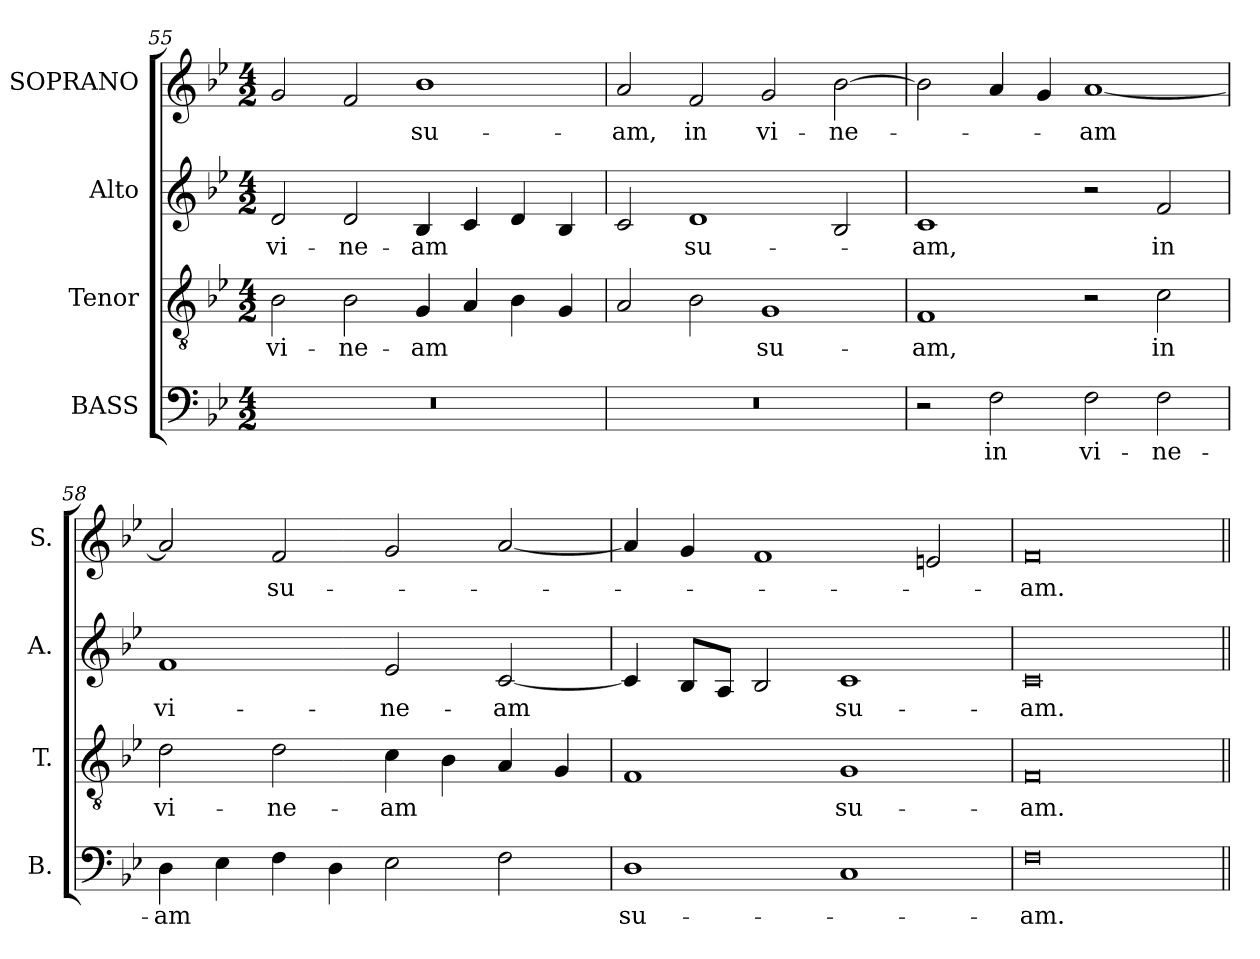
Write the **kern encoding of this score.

**kern	**text	**kern	**text	**kern	**text	**kern	**text
*part4	*part4	*part3	*part3	*part2	*part2	*part1	*part1
*staff4	*staff4	*staff3	*staff3	*staff2	*staff2	*staff1	*staff1
*I"BASS	*	*I"Tenor	*	*I"Alto	*	*I"SOPRANO	*
*I'B.	*	*I'T.	*	*I'A.	*	*I'S.	*
!!LO:PB:g=z
*clefF4	*	*clefGv2	*	*clefG2	*	*clefG2	*
*	*	*ITrd7c12	*	*	*	*	*
*k[b-e-]	*	*k[b-e-]	*	*k[b-e-]	*	*k[b-e-]	*
*B-:	*	*B-:	*	*B-:	*	*B-:	*
*M4/2	*	*M4/2	*	*M4/2	*	*M4/2	*
=55	=55	=55	=55	=55	=55	=55	=55
!LO:N:vis=1	!	!	!	!	!	!	!
!	!	!	!LO:LY:b:color=#000000	!	!	!	!
!	!	!	!	!	!LO:LY:b:color=#000000	!	!
0r	.	2BB-i\	vi-	2di/	vi-	2gi/	.
!	!	!	!LO:LY:b:color=#000000	!	!	!	!
!	!	!	!	!	!LO:LY:b:color=#000000	!	!
.	.	2BB-i\	-ne-	2di/	-ne-	2fi/	.
!	!	!	!LO:LY:b:color=#000000	!	!	!	!
!	!	!	!	!	!LO:LY:b:color=#000000	!	!
!	!	!	!	!	!	!	!LO:LY:b:color=#000000
.	.	4GGi/	-am	4B-i/	-am	1b-i	su-
.	.	4AAi/	.	4ci/	.	.	.
.	.	4BB-i\	.	4di/	.	.	.
.	.	4GGi/	.	4B-i/	.	.	.
=56	=56	=56	=56	=56	=56	=56	=56
!LO:N:vis=1	!	!	!	!	!	!	!
!	!	!	!	!	!	!	!LO:LY:b:color=#000000
0r	.	2AAi/	.	2ci/	.	2ai/	-am,
!	!	!	!	!	!LO:LY:b:color=#000000	!	!
!	!	!	!	!	!	!	!LO:LY:b:color=#000000
.	.	2BB-i\	.	1di	su-	2fi/	in
!	!	!	!LO:LY:b:color=#000000	!	!	!	!
!	!	!	!	!	!	!	!LO:LY:b:color=#000000
.	.	1GGi	su-	.	.	2gi/	vi-
!	!	!	!	!	!	!	!LO:LY:b:color=#000000
.	.	.	.	2B-i/	.	[2b-i\	-ne-
=57	=57	=57	=57	=57	=57	=57	=57
!	!	!	!LO:LY:b:color=#000000	!	!	!	!
!	!	!	!	!	!LO:LY:b:color=#000000	!	!
2r	.	1FFi	-am,	1ci	-am,	2b-i\]	.
!	!LO:LY:b:color=#000000	!	!	!	!	!	!
2Fi\	in	.	.	.	.	4ai/	.
.	.	.	.	.	.	4gi/	.
!	!LO:LY:b:color=#000000	!	!	!	!	!	!
!	!	!	!	!	!	!	!LO:LY:b:color=#000000
2Fi\	vi-	2r	.	2r	.	[1ai	-am
!	!LO:LY:b:color=#000000	!	!	!	!	!	!
!	!	!	!LO:LY:b:color=#000000	!	!	!	!
!	!	!	!	!	!LO:LY:b:color=#000000	!	!
2Fi\	-ne-	2Ci\	in	2fi/	in	.	.
=58	=58	=58	=58	=58	=58	=58	=58
!	!LO:LY:b:color=#000000	!	!	!	!	!	!
!	!	!	!LO:LY:b:color=#000000	!	!	!	!
!	!	!	!	!	!LO:LY:b:color=#000000	!	!
4Di\	-am	2Di\	vi-	1fi	vi-	2ai/]	.
4E-i\	.	.	.	.	.	.	.
!	!	!	!LO:LY:b:color=#000000	!	!	!	!
!	!	!	!	!	!	!	!LO:LY:b:color=#000000
4Fi\	.	2Di\	-ne-	.	.	2fi/	su-
4Di\	.	.	.	.	.	.	.
!	!	!	!LO:LY:b:color=#000000	!	!	!	!
!	!	!	!	!	!LO:LY:b:color=#000000	!	!
2E-i\	.	4Ci\	-am	2e-i/	-ne-	2gi/	.
.	.	4BB-i\	.	.	.	.	.
!	!	!	!	!	!LO:LY:b:color=#000000	!	!
2Fi\	.	4AAi/	.	[2ci/	-am	[2ai/	.
.	.	4GGi/	.	.	.	.	.
=59	=59	=59	=59	=59	=59	=59	=59
!	!LO:LY:b:color=#000000	!	!	!	!	!	!
1Di	su-	1FFi	.	4ci/]	.	4ai/]	.
.	.	.	.	8B-i/L	.	4gi/	.
.	.	.	.	8Ai/J	.	.	.
.	.	.	.	2B-i/	.	1fi	.
!	!	!	!LO:LY:b:color=#000000	!	!	!	!
!	!	!	!	!	!LO:LY:b:color=#000000	!	!
1Ci	.	1GGi	su-	1ci	su-	.	.
.	.	.	.	.	.	2eni/	.
=60	=60	=60	=60	=60	=60	=60	=60
!	!LO:LY:b:color=#000000	!	!	!	!	!	!
!	!	!	!LO:LY:b:color=#000000	!	!	!	!
!	!	!	!	!	!LO:LY:b:color=#000000	!	!
!	!	!	!	!	!	!	!LO:LY:b:color=#000000
0Fi	-am.	0FFi	-am.	0ci	-am.	0fi	-am.
=||	=||	=||	=||	=||	=||	=||	=||
*-	*-	*-	*-	*-	*-	*-	*-
